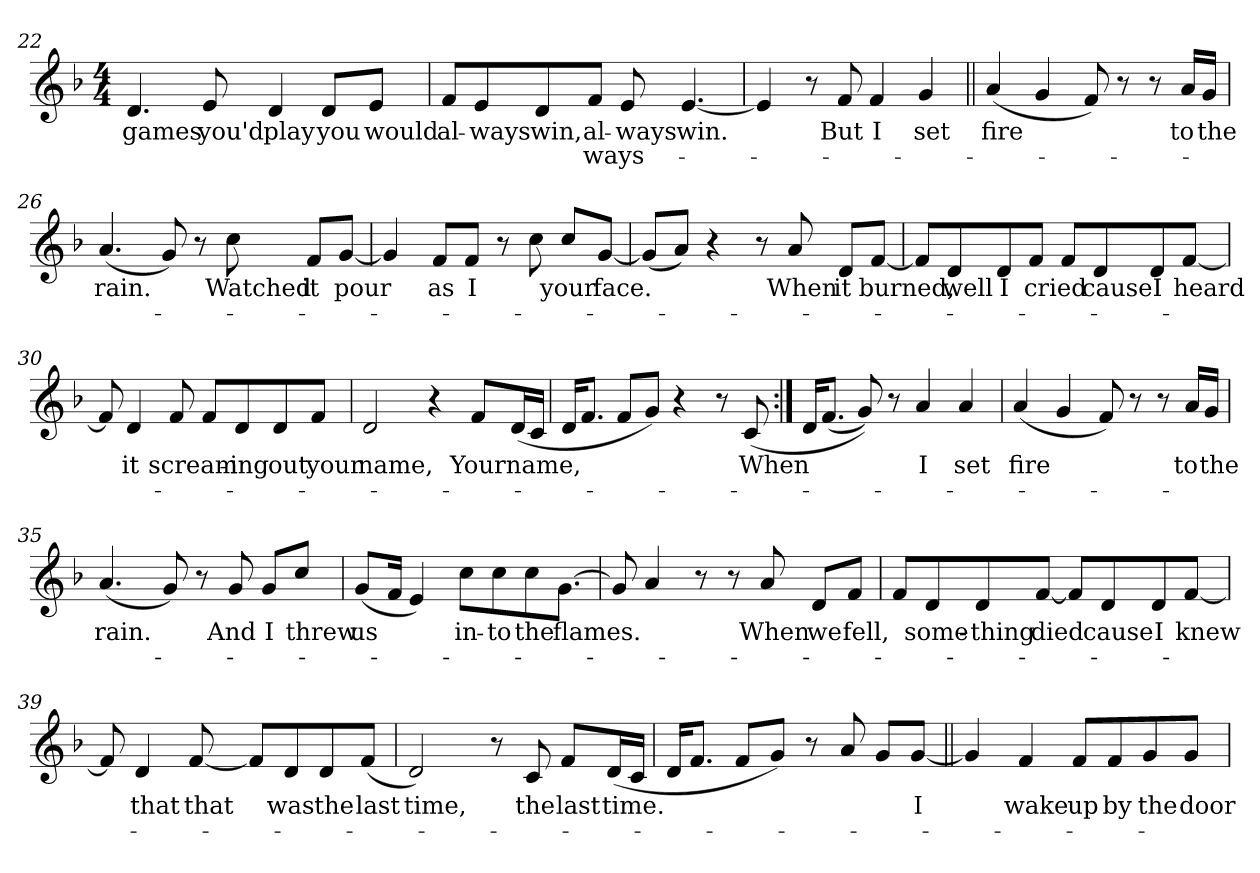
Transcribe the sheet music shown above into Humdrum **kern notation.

**kern	**text	**text
*part1	*part1	*part1
*staff1	*staff1	*staff1
*clefG2	*	*
*k[b-]	*	*
*F:	*	*
*M4/4	*	*
=22	=22	=22
!	!LO:LY:b	!
4.d/	games	.
!	!LO:LY:b	!
8e/	you'd	.
!	!LO:LY:b	!
4d/	play	.
!	!LO:LY:b	!
8d/L	you	.
!	!LO:LY:b	!
8e/J	would	.
!!LO:LB:g=z
=23	=23	=23
!	!LO:LY:b	!
8f/L	al-	.
!	!LO:LY:b	!
8e/	-ways	.
!	!LO:LY:b	!
8d/	win,	.
!	!LO:LY:b	!LO:LY:b
8f/J	al-	-ways-
!	!LO:LY:b	!
8e/	-ways	.
!	!LO:LY:b	!
[4.e/	win.	.
=24	=24	=24
4e/]	.	.
8r	.	.
!	!LO:LY:b	!
8f/	But	.
!	!LO:LY:b	!
4f/	I	.
!	!LO:LY:b	!
4g/	set	.
=25||	=25||	=25||
!	!LO:LY:b	!
(4a/	fire	.
4g/	.	.
8f/)	.	.
8r	.	.
8r	.	.
!	!LO:LY:b	!
16a/LL	to	.
!	!LO:LY:b	!
16g/JJ	the	.
=26	=26	=26
!	!LO:LY:b	!
(4.a/	rain.	.
8g/)	.	.
8r	.	.
!	!LO:LY:b	!
8cc\	Watched	.
!	!LO:LY:b	!
8f/L	it	.
!	!LO:LY:b	!
[8g/J	pour	.
!!LO:LB:g=z
=27	=27	=27
4g/]	.	.
!	!LO:LY:b	!
8f/L	as	.
!	!LO:LY:b	!
8f/J	I	.
!	!LO:LY:b	!
8r	touched	.
8cc\	.	.
!	!LO:LY:b	!
8cc/L	your	.
!	!LO:LY:b	!
[8g/J	face.	.
=28	=28	=28
(8g/L]	.	.
8a/J)	.	.
4r	.	.
8r	.	.
!	!LO:LY:b	!
8a/	When	.
!	!LO:LY:b	!
8d/L	it	.
!	!LO:LY:b	!
[8f/J	burned,	.
=29	=29	=29
8f/L]	.	.
!	!LO:LY:b	!
8d/	well	.
!	!LO:LY:b	!
8d/	I	.
!	!LO:LY:b	!
8f/J	cried	.
8f/L	.	.
!	!LO:LY:b	!
8d/	cause	.
!	!LO:LY:b	!
8d/	I	.
!	!LO:LY:b	!
[8f/J	heard	.
!!LO:PB:g=z
=30	=30	=30
8f/]	.	.
!	!LO:LY:b	!
4d/	it	.
!	!LO:LY:b	!
8f/	scream-	.
8f/L	.	.
!	!LO:LY:b	!
8d/	-ing	.
!	!LO:LY:b	!
8d/	out	.
!	!LO:LY:b	!
8f/J	your	.
=31	=31	=31
!	!LO:LY:b	!
2d/	name,	.
4r	.	.
!	!LO:LY:b	!
8f/L	Your	.
!	!LO:LY:b	!
(16d/L	name,	.
16c/JJ	.	.
=32	=32	=32
16d/KL	.	.
8.f/J	.	.
8f/L	.	.
8g/J)	.	.
4r	.	.
8r	.	.
!	!LO:LY:b	!
(8c/	When	.
=33:|!	=33:|!	=33:|!
16d/KL	.	.
(8.f/J	.	.
8g/))	.	.
8r	.	.
!	!LO:LY:b	!
4a/	I	.
!	!LO:LY:b	!
4a/	set	.
!!LO:LB:g=z
=34	=34	=34
!	!LO:LY:b	!
(4a/	fire	.
4g/	.	.
8f/)	.	.
8r	.	.
8r	.	.
!	!LO:LY:b	!
16a/LL	to	.
!	!LO:LY:b	!
16g/JJ	the	.
=35	=35	=35
!	!LO:LY:b	!
(4.a/	rain.	.
8g/)	.	.
8r	.	.
!	!LO:LY:b	!
8g/	And	.
!	!LO:LY:b	!
8g/L	I	.
!	!LO:LY:b	!
8cc/J	threw	.
=36	=36	=36
!	!LO:LY:b	!
(8g/L	us	.
16f/Jk	.	.
4e/)	.	.
!	!LO:LY:b	!
8cc\L	in-	.
!	!LO:LY:b	!
8cc\	-to	.
!	!LO:LY:b	!
8cc\	the	.
!	!LO:LY:b	!
[8.g\J	flames.	.
=37	=37	=37
8g/]	.	.
4a/	.	.
8r	.	.
8r	.	.
!	!LO:LY:b	!
8a/	When	.
!	!LO:LY:b	!
8d/L	we	.
!	!LO:LY:b	!
8f/J	fell,	.
!!LO:LB:g=z
=38	=38	=38
8f/L	.	.
!	!LO:LY:b	!
8d/	some-	.
!	!LO:LY:b	!
8d/	-thing	.
!	!LO:LY:b	!
[8f/J	died	.
8f/L]	.	.
!	!LO:LY:b	!
8d/	cause	.
!	!LO:LY:b	!
8d/	I	.
!	!LO:LY:b	!
[8f/J	knew	.
=39	=39	=39
8f/]	.	.
!	!LO:LY:b	!
4d/	that	.
!	!LO:LY:b	!
[8f/	that	.
8f/L]	.	.
!	!LO:LY:b	!
8d/	was	.
!	!LO:LY:b	!
8d/	the	.
!	!LO:LY:b	!
(8f/J	last	.
=40	=40	=40
!	!LO:LY:b	!
2d/)	time,	.
8r	.	.
!	!LO:LY:b	!
8c/	the	.
!	!LO:LY:b	!
8f/L	last	.
!	!LO:LY:b	!
(16d/L	time.	.
16c/JJ	.	.
!!LO:LB:g=z
=41	=41	=41
16d/KL	.	.
8.f/J	.	.
8f/L	.	.
8g/J)	.	.
!	!LO:LY:b	!
8r	Some-times-	.
8a/	.	.
8g/L	.	.
!	!LO:LY:b	!
[8g/J	-I	.
=42||	=42||	=42||
4g/]	.	.
!	!LO:LY:b	!
4f/	wake	.
!	!LO:LY:b	!
8f/L	up	.
!	!LO:LY:b	!
8f/	by	.
!	!LO:LY:b	!
8g/	the	.
!	!LO:LY:b	!
8g/J	door	.
=	=	=
*-	*-	*-
